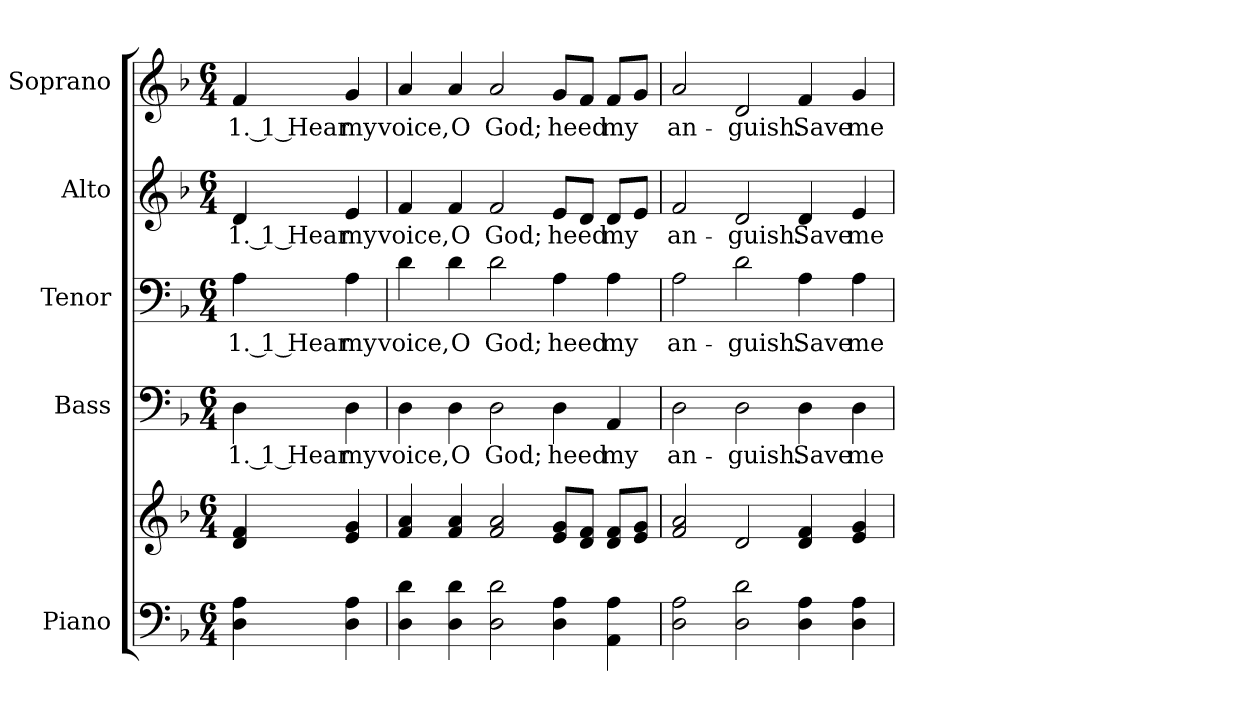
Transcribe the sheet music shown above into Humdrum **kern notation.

**kern	**kern	**kern	**text	**kern	**text	**kern	**text	**kern	**text
*part5	*part5	*part4	*part4	*part3	*part3	*part2	*part2	*part1	*part1
*staff6	*staff5	*staff4	*staff4	*staff3	*staff3	*staff2	*staff2	*staff1	*staff1
*I"Piano	*	*I"Bass	*	*I"Tenor	*	*I"Alto	*	*I"Soprano	*
*I'Pno.	*	*I'B.	*	*I'T.	*	*I'A.	*	*I'S.	*
!!LO:PB:g=z
*clefF4	*clefG2	*clefF4	*	*clefF4	*	*clefG2	*	*clefG2	*
*k[b-]	*k[b-]	*k[b-]	*	*k[b-]	*	*k[b-]	*	*k[b-]	*
*F:	*F:	*F:	*	*F:	*	*F:	*	*F:	*
*M6/4	*M6/4	*M6/4	*	*M6/4	*	*M6/4	*	*M6/4	*
*MM135	*MM135	*MM135	*	*MM135	*	*MM135	*	*MM135	*
=1	=1	=1	=1	=1	=1	=1	=1	=1	=1
!	!	!	!LO:LY:b:color=#000000	!	!	!	!	!	!
!	!	!	!	!	!LO:LY:b:color=#000000	!	!	!	!
!	!	!	!	!	!	!	!LO:LY:b:color=#000000	!	!
!	!	!	!	!	!	!	!	!	!LO:LY:b:color=#000000
4Di\ 4Ai	4di/ 4fi	4Di\	1. 1 Hear	4Ai\	1. 1 Hear	4di/	1. 1 Hear	4fi/	1. 1 Hear
!	!	!	!LO:LY:b:color=#000000	!	!	!	!	!	!
!	!	!	!	!	!LO:LY:b:color=#000000	!	!	!	!
!	!	!	!	!	!	!	!LO:LY:b:color=#000000	!	!
!	!	!	!	!	!	!	!	!	!LO:LY:b:color=#000000
4Di\ 4Ai	4ei/ 4gi	4Di\	my	4Ai\	my	4ei/	my	4gi/	my
=2	=2	=2	=2	=2	=2	=2	=2	=2	=2
!	!	!	!LO:LY:b:color=#000000	!	!	!	!	!	!
!	!	!	!	!	!LO:LY:b:color=#000000	!	!	!	!
!	!	!	!	!	!	!	!LO:LY:b:color=#000000	!	!
!	!	!	!	!	!	!	!	!	!LO:LY:b:color=#000000
4Di\ 4di	4fi/ 4ai	4Di\	voice,	4di\	voice,	4fi/	voice,	4ai/	voice,
!	!	!	!LO:LY:b:color=#000000	!	!	!	!	!	!
!	!	!	!	!	!LO:LY:b:color=#000000	!	!	!	!
!	!	!	!	!	!	!	!LO:LY:b:color=#000000	!	!
!	!	!	!	!	!	!	!	!	!LO:LY:b:color=#000000
4Di\ 4di	4fi/ 4ai	4Di\	O	4di\	O	4fi/	O	4ai/	O
!	!	!	!LO:LY:b:color=#000000	!	!	!	!	!	!
!	!	!	!	!	!LO:LY:b:color=#000000	!	!	!	!
!	!	!	!	!	!	!	!LO:LY:b:color=#000000	!	!
!	!	!	!	!	!	!	!	!	!LO:LY:b:color=#000000
2Di\ 2di	2fi/ 2ai	2Di\	God;	2di\	God;	2fi/	God;	2ai/	God;
!	!	!	!LO:LY:b:color=#000000	!	!	!	!	!	!
!	!	!	!	!	!LO:LY:b:color=#000000	!	!	!	!
!	!	!	!	!	!	!	!LO:LY:b:color=#000000	!	!
!	!	!	!	!	!	!	!	!	!LO:LY:b:color=#000000
4Di\ 4Ai	8ei/ 8giL	4Di\	heed	4Ai\	heed	8ei/L	heed	8gi/L	heed
.	8di/ 8fiJ	.	.	.	.	8di/J	.	8fi/J	.
!	!	!	!LO:LY:b:color=#000000	!	!	!	!	!	!
!	!	!	!	!	!LO:LY:b:color=#000000	!	!	!	!
!	!	!	!	!	!	!	!LO:LY:b:color=#000000	!	!
!	!	!	!	!	!	!	!	!	!LO:LY:b:color=#000000
4AAi\ 4Ai	8di/ 8fiL	4AAi/	my	4Ai\	my	8di/L	my	8fi/L	my
.	8ei/ 8giJ	.	.	.	.	8ei/J	.	8gi/J	.
=3	=3	=3	=3	=3	=3	=3	=3	=3	=3
!	!	!	!LO:LY:b:color=#000000	!	!	!	!	!	!
!	!	!	!	!	!LO:LY:b:color=#000000	!	!	!	!
!	!	!	!	!	!	!	!LO:LY:b:color=#000000	!	!
!	!	!	!	!	!	!	!	!	!LO:LY:b:color=#000000
2Di\ 2Ai	2fi/ 2ai	2Di\	an-	2Ai\	an-	2fi/	an-	2ai/	an-
!	!	!	!LO:LY:b:color=#000000	!	!	!	!	!	!
!	!	!	!	!	!LO:LY:b:color=#000000	!	!	!	!
!	!	!	!	!	!	!	!LO:LY:b:color=#000000	!	!
!	!	!	!	!	!	!	!	!	!LO:LY:b:color=#000000
2Di\ 2di	2di/	2Di\	-guish.	2di\	-guish.	2di/	-guish.	2di/	-guish.
!	!	!	!LO:LY:b:color=#000000	!	!	!	!	!	!
!	!	!	!	!	!LO:LY:b:color=#000000	!	!	!	!
!	!	!	!	!	!	!	!LO:LY:b:color=#000000	!	!
!	!	!	!	!	!	!	!	!	!LO:LY:b:color=#000000
4Di\ 4Ai	4di/ 4fi	4Di\	Save	4Ai\	Save	4di/	Save	4fi/	Save
!	!	!	!LO:LY:b:color=#000000	!	!	!	!	!	!
!	!	!	!	!	!LO:LY:b:color=#000000	!	!	!	!
!	!	!	!	!	!	!	!LO:LY:b:color=#000000	!	!
!	!	!	!	!	!	!	!	!	!LO:LY:b:color=#000000
4Di\ 4Ai	4ei/ 4gi	4Di\	me	4Ai\	me	4ei/	me	4gi/	me
=	=	=	=	=	=	=	=	=	=
*-	*-	*-	*-	*-	*-	*-	*-	*-	*-
